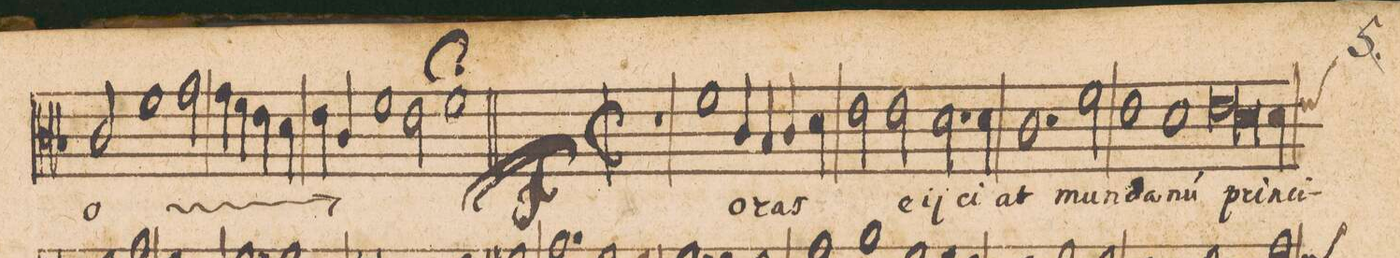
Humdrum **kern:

**kern	**text
*I"[Alto]	*
*clefC3	*
*k[b-]	*
*met(C|)	*
*M2/1	*
2c/	-o
*	*ij
1f\	tol-
=43	=43
2g\	-lat
4g\	de
4f\	.
4e\	.
4d\	.
=44	=44
4e\	.
4c/	.
1f\	me-
2e\	-di-
=45	=45
0f\;	-o
*	*Xij
=46||	=46||
*M2/1	*
*met(C|)	*
1r	.
1f\	Fo-
=47	=47
4c/	-ras
4B-/	.
4c/	.
4d\	.
2e\	.
2e\	e-
=48	=48
2.d\	-ij-
4d\	-ci-
1.c\	-at
=49	=49
2f\	mun-
1e\	-da-
=50	=50
1d\	-nu(m)
*lig	*
1e\	prin-
=51	=51
*col	*
2.d\	.
*Xlig	*
*custos:e	*
4d\	-ci-
*Xcol	*
*-	*-
